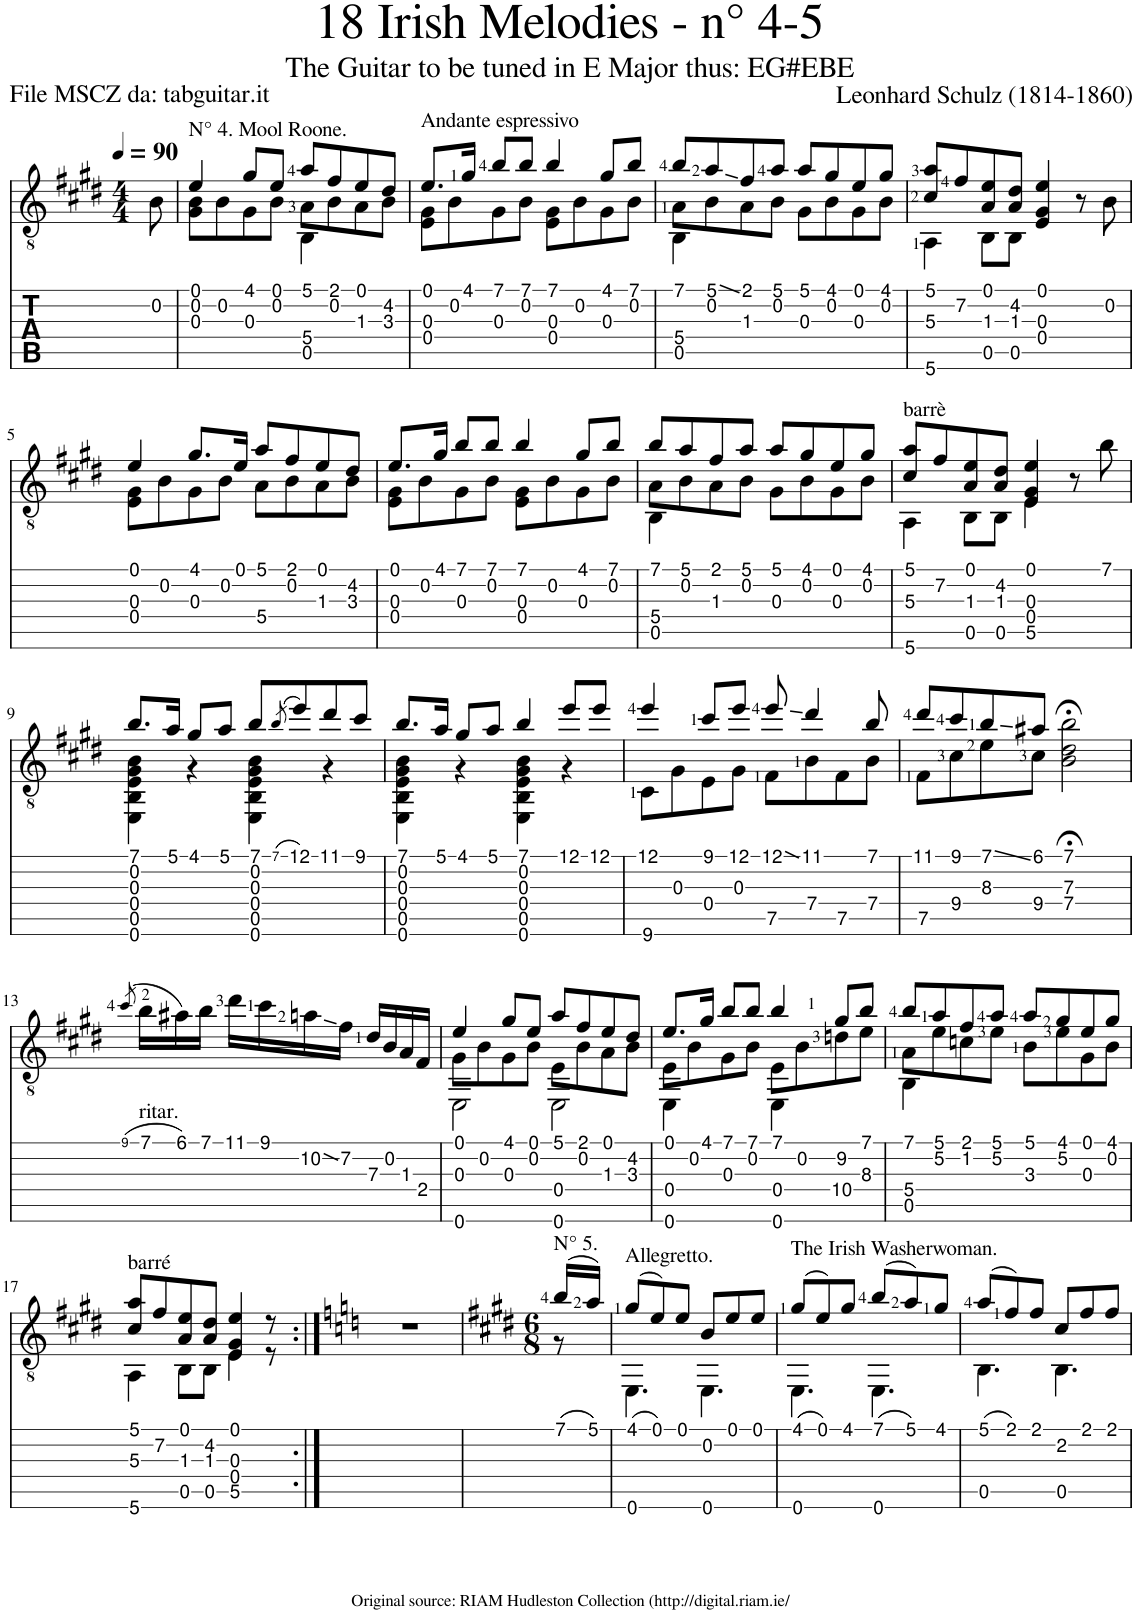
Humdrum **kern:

**kern	**kern
*part1	*part1
*staff2	*staff1
*I"Guitar	*
*I'Guit.	*
*stria6	*
*	*clefGv2
*k[f#c#g#d#]	*k[f#c#g#d#]
*M4/4	*M4/4
*MM90	*MM90
=	=
8B	8B\
=1	=1
*^	*^
*	*^	*	*^
!	!	!	!LO:TX:a:t=N° 4. Mool Roone.	!	!
4e	8G#\ 8B\L	2ryy	4e/	8G#\ 8B\L	2ryy
.	8BJ	.	.	8B\	.
8g#L	8G#L	.	8g#/L	8G#\	.
8eJ	8BJ	.	8e/J	8B\J	.
8aL	8AL	4BB	8a/L	8A\L	4BB\
8f#J	8BJ	.	8f#/	8B\	.
8eL	8AL	4ryy	8e/	8A\	4ryy
8d#J	8BJ	.	8d#/J	8B\J	.
*	*v	*v	*	*	*
*	*	*	*v	*v
=2	=2	=2	=2
!	!	!LO:TX:a:t=Andante espressivo	!
8.eL	8E\ 8G#\L	8.e/L	8E\ 8G#\L
.	8BJ	.	8B\
16g#Jk	.	16g#/Jk	.
8bL	8G#L	8b/L	8G#\
8bJ	8BJ	8b/J	8B\J
4b	8E\ 8G#\L	4b/	8E\ 8G#\L
.	8BJ	.	8B\
8g#L	8G#L	8g#/L	8G#\
8bJ	8BJ	8b/J	8B\J
=3	=3	=3	=3
*	*^	*	*^
8bL	8AL	4BB	8b/L	8A\L	4BB\
8aJ	8BJ	.	8a/	8B\	.
8f#L	8AL	2.ryy	8f#/	8A\	2.ryy
8aJ	8BJ	.	8a/J	8B\J	.
8aL	8G#L	.	8a/L	8G#\L	.
8g#J	8BJ	.	8g#/	8B\	.
8eL	8G#L	.	8e/	8G#\	.
8g#J	8BJ	.	8g#/J	8B\J	.
*	*v	*v	*	*	*
*	*	*	*v	*v
=4	=4	=4	=4
8c#\ 8a\L	4AA	8c#/ 8a/L	4AA\
8f#J	.	8f#/	.
8A\ 8e\L	8BBL	8A/ 8e/	8BB\L
8A\ 8d#\J	8BBJ	8A/ 8d#/J	8BB\J
4E 4G# 4e	2ryy	4E/ 4G#/ 4e/	2ryy
8r	.	8r	.
8B	.	8B\	.
!!LO:LB:g=z	!!
=5	=5	=5	=5
4e	8E\ 8G#\L	4e/	8E\ 8G#\L
.	8BJ	.	8B\
8.g#L	8G#L	8.g#/L	8G#\
.	8BJ	.	8B\J
16eJk	.	16e/Jk	.
8aL	8AL	8a/L	8A\L
8f#J	8BJ	8f#/	8B\
8eL	8AL	8e/	8A\
8d#J	8BJ	8d#/J	8B\J
=6	=6	=6	=6
8.eL	8E\ 8G#\L	8.e/L	8E\ 8G#\L
.	8BJ	.	8B\
16g#Jk	.	16g#/Jk	.
8bL	8G#L	8b/L	8G#\
8bJ	8BJ	8b/J	8B\J
4b	8E\ 8G#\L	4b/	8E\ 8G#\L
.	8BJ	.	8B\
8g#L	8G#L	8g#/L	8G#\
8bJ	8BJ	8b/J	8B\J
=7	=7	=7	=7
*	*^	*	*^
8bL	8AL	4BB	8b/L	8A\L	4BB\
8aJ	8BJ	.	8a/	8B\	.
8f#L	8AL	2.ryy	8f#/	8A\	2.ryy
8aJ	8BJ	.	8a/J	8B\J	.
8aL	8G#L	.	8a/L	8G#\L	.
8g#J	8BJ	.	8g#/	8B\	.
8eL	8G#L	.	8e/	8G#\	.
8g#J	8BJ	.	8g#/J	8B\J	.
*	*v	*v	*	*	*
*	*	*	*v	*v
=8	=8	=8	=8
!	!	!LO:TX:a:t=barrè	!
8c#\ 8a\L	4AA	8c#/ 8a/L	4AA\
8f#J	.	8f#/	.
8A\ 8e\L	8BBL	8A/ 8e/	8BB\L
8A\ 8d#\J	8BBJ	8A/ 8d#/J	8BB\J
4E 4G# 4e	4E	4E/ 4G#/ 4e/	4E\
8r	4ryy	8r	4ryy
8b	.	8b\	.
!!LO:LB:g=z	!!
=9	=9	=9	=9
8.bL	4EE 4BB 4E 4G# 4B	8.b/L	4EE\ 4BB\ 4E\ 4G#\ 4B\
16aJk	.	16a/Jk	.
8g#L	4r	8g#/L	4r
8aJ	.	8a/J	.
8bL	4EE 4BB 4E 4G# 4B	8b/L	4EE\ 4BB\ 4E\ 4G#\ 4B\
qb	.	(8qb/	.
8eeJ	.	8ee/)	.
8dd#L	4r	8dd#/	4r
8cc#J	.	8cc#/J	.
=10	=10	=10	=10
8.bL	4EE 4BB 4E 4G# 4B	8.b/L	4EE\ 4BB\ 4E\ 4G#\ 4B\
16aJk	.	16a/Jk	.
8g#L	4r	8g#/L	4r
8aJ	.	8a/J	.
4b	4EE 4BB 4E 4G# 4B	4b/	4EE\ 4BB\ 4E\ 4G#\ 4B\
8eeL	4r	8ee/L	4r
8eeJ	.	8ee/J	.
=11	=11	=11	=11
4ee	8C#L	4ee/	8C#\L
.	8G#J	.	8G#\
8cc#L	8EL	8cc#/L	8E\
8eeJ	8G#J	8ee/J	8G#\J
8ee	8F#L	8ee/	8F#\L
4dd#	8BJ	4dd#/	8B\
.	8F#L	.	8F#\
8b	8BJ	8b/	8B\J
=12	=12	=12	=12
8dd#L	8F#L	8dd#/L	8F#\L
8cc#J	8c#J	8cc#/	8c#\
8bL	8eL	8b/	8e\
8a#J	8c#J	8a#X/J	8c#\J
2B;< 2d#;< 2b;<	2ryy	2B\;< 2d#\;< 2b\;<	2ryy
*v	*v	*	*
*	*v	*v
!!LO:LB:g=z
=13	=13
qcc#	(8qcc#/
!LO:TX:a:t=ritar.	!
16bLL	16b\LL
16a#J	16a#X\)
16bL	16b\JJ
16dd#JJ	16dd#\LL
16cc#LL	16cc#\
16aJ	16an\
16f#L	16f#\JJ
16d#JJ	16d#/LL
16BLL	16B/
16A	16A/
16F#JJ	16F#/JJ
=14	=14
*^	*^
*	*^	*	*^
4e	8G#L	2EE	4e/	8G#\L	2EE\
.	8BJ	.	.	8B\	.
8g#L	8G#L	.	8g#/L	8G#\	.
8eJ	8BJ	.	8e/J	8B\J	.
8aL	8EL	2EE	8a/L	8E\L	2EE\
8f#J	8BJ	.	8f#/	8B\	.
8eL	8AL	.	8e/	8A\	.
8d#J	8BJ	.	8d#/J	8B\J	.
=15	=15	=15	=15	=15	=15
8.eL	8EL	4EE	8.e/L	8E\L	4EE\
.	8BJ	.	.	8B\	.
16g#Jk	.	.	16g#/Jk	.	.
8bL	8G#L	4ryy	8b/L	8G#\	4ryy
8bJ	8BJ	.	8b/J	8B\J	.
4b	8EL	4EE	4b/	8E\L	4EE\
.	8BJ	.	.	8B\	.
8g#L	8dL	4ryy	8g#/L	8dn\	4ryy
8bJ	8eJ	.	8b/J	8e\J	.
=16	=16	=16	=16	=16	=16
8bL	8AL	4BB	8b/L	8A\L	4BB\
8aJ	8eJ	.	8a/	8e\	.
8f#L	8cL	2.ryy	8f#/	8cn\	2.ryy
8aJ	8eJ	.	8a/J	8e\J	.
8aL	8BL	.	8a/L	8B\L	.
8g#J	8eJ	.	8g#/	8e\	.
8eL	8G#L	.	8e/	8G#\	.
8g#J	8BJ	.	8g#/J	8B\J	.
*	*v	*v	*	*	*
*	*	*	*v	*v
!!LO:LB:g=z
=17	=17	=17	=17
!	!	!LO:TX:a:t=barré	!
8c# 8a	4AA	8c#/ 8a/L	4AA\
8f#L	.	8f#/	.
8A\ 8e\J	8BB	8A/ 8e/	8BB\L
8A 8d#	8BB	8A/ 8d#/J	8BB\J
4E 4G# 4e	4E	4E/ 4G#/ 4e/	4E\
8r	8r	8r	8r
*v	*v	*	*
*	*v	*v
=18:|!	=18:|!
*k[]	*k[]
1r	1r
=19	=19
*k[f#c#g#d#]	*k[f#c#g#d#]
*M6/8	*M6/8
*^	*^
!	!	!LO:TX:a:t=N° 5.	!
16bLL	8r	(16b/LL	8r
16aJJ	.	16a/JJ)	.
=20	=20	=20	=20
!	!	!LO:TX:a:t=Allegretto.	!
8g#L	4.EE	(8g#/L	4.EE\
8e	.	8e/)	.
8eJ	.	8e/J	.
8BL	4.EE	8B/L	4.EE\
8e	.	8e/	.
8eJ	.	8e/J	.
=21	=21	=21	=21
!	!	!LO:TX:a:t=The Irish Washerwoman.	!
8g#L	4.EE	(8g#/L	4.EE\
8e	.	8e/)	.
8g#J	.	8g#/J	.
8bL	4.EE	(8b/L	4.EE\
8a	.	8a/)	.
8g#J	.	8g#/J	.
=22	=22	=22	=22
8aL	4.BB	(8a/L	4.BB\
8f#	.	8f#/)	.
8f#J	.	8f#/J	.
8c#L	4.BB	8c#/L	4.BB\
8f#	.	8f#/	.
8f#J	.	8f#/J	.
*v	*v	*	*
*	*v	*v
=	=
*-	*-
